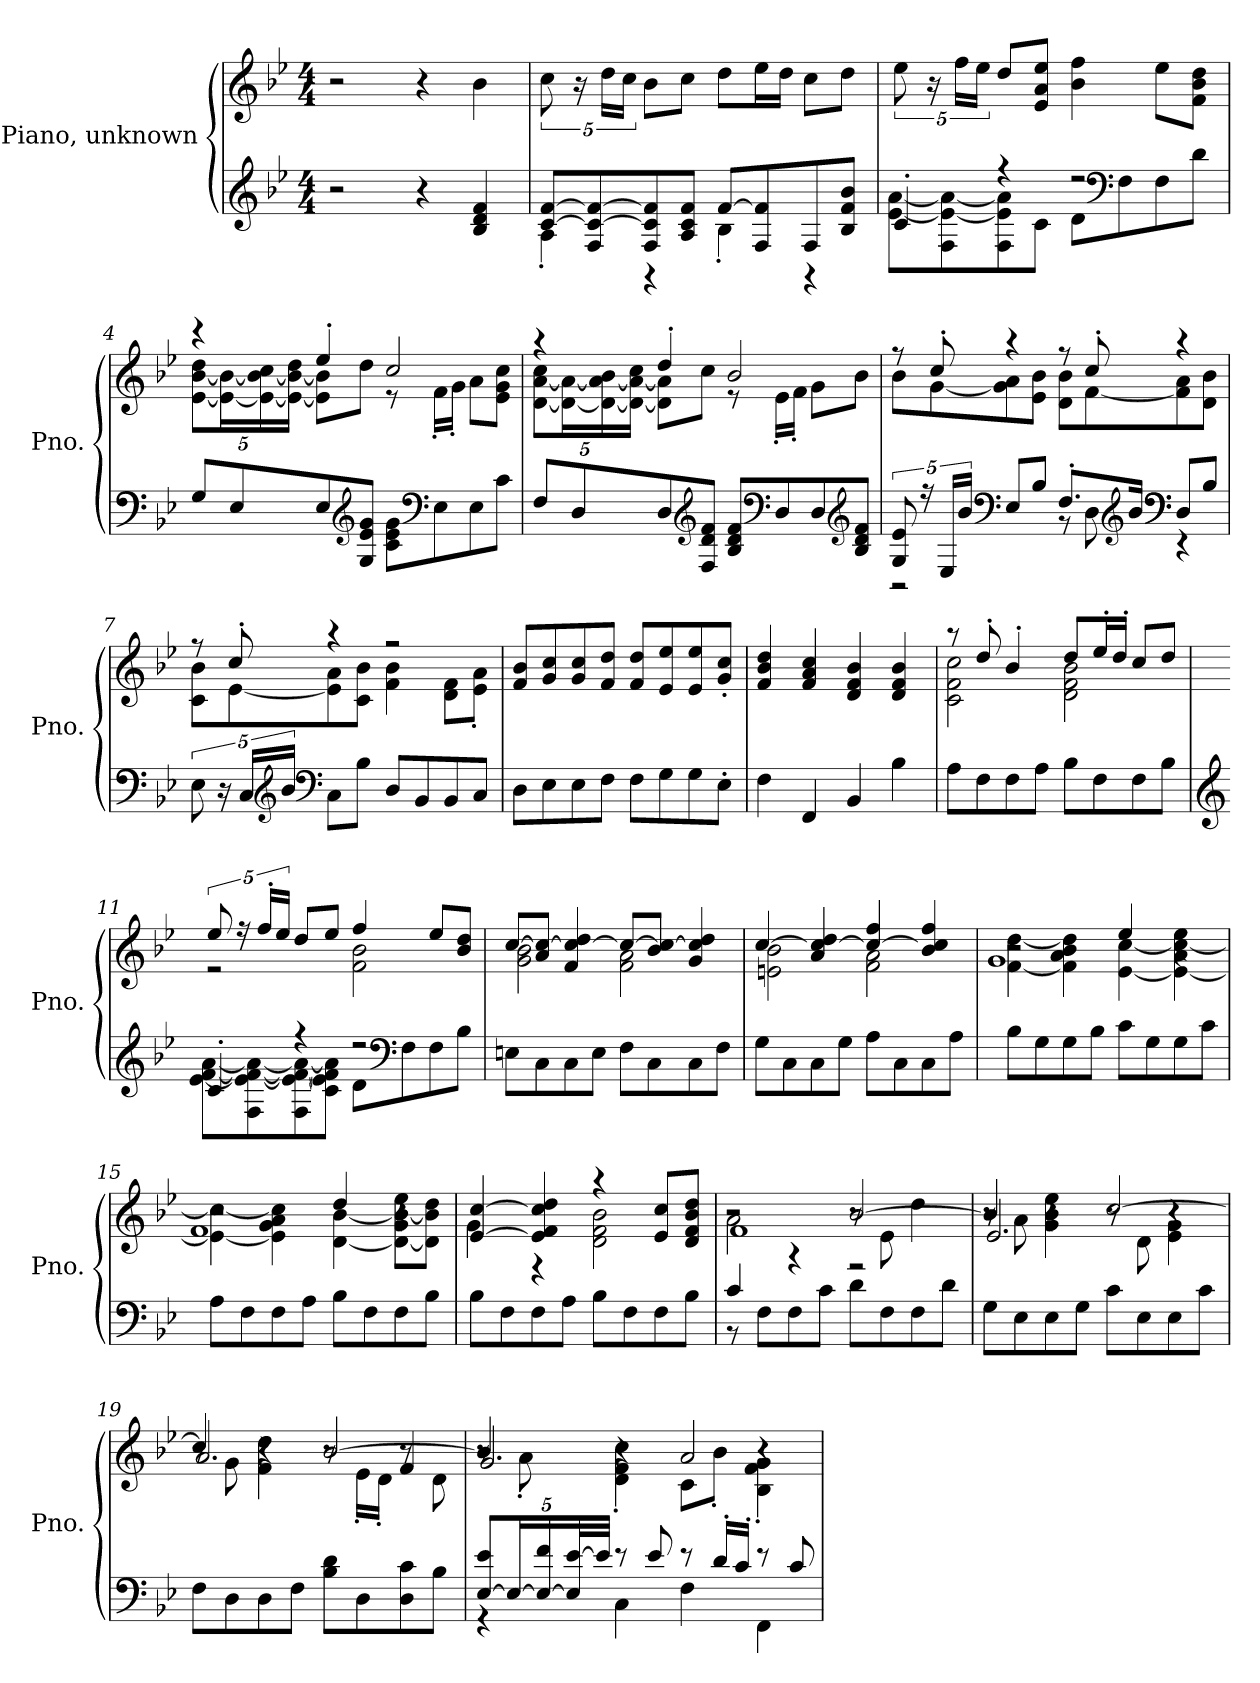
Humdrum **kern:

**kern	**kern
*part1	*part1
*staff2	*staff1
*I"Piano, unknown	*
*I'Pno.	*
*clefG2	*clefG2
*k[b-e-]	*k[b-e-]
*M4/4	*M4/4
*MM120	*MM120
=1	=1
2r	2r
4r	4r
4B-/ 4d/ 4f/	4b-\
=2	=2
*^	*
[8c/ [8f/L	4A'\	10cc\
.	.	20r
8F/ 8c/_ 8f/_	.	.
.	.	20dd\LL
.	.	20cc\JJ
8F/ 8c/] 8f/]	4r	8b-\L
8A/ 8c/ 8f/J	.	8cc\J
[8f/L	4B-'\	8dd\L
8F/ 8f/]	.	16ee-\L
.	.	16dd\JJ
8F/	4r	8cc\L
8B-/ 8f/ 8b-/J	.	8dd\J
=3	=3	=3
4c'/	[8e-\ [8a\L	10ee-\
.	.	20r
.	8F\ 8e-\_ 8a\_	.
.	.	20ff\LL
.	.	20ee-\JJ
4r	8F\ 8e-\] 8a\]	8dd/L
.	8c\J	8e-/ 8a/ 8ee-/J
2r	8d\L	4b-\ 4ff\
*clefF4	*	*
.	8F\	.
.	8F\	8ee-\L
.	8d\J	8f\ 8b-\ 8dd\J
*v	*v	*
!!LO:LB:g=z
=4	=4
*	*^
*	*	*Xbrackettup
8G/L	4r	[10e-\ [10b-\ 10dd\L
.	.	20e-\_ 20b-\_L
8E-/	.	.
.	.	20e-\_ 20b-\_ 20cc\
.	.	20e-\_ 20b-\_ 20dd\JJ
8E-/	4ee-'/	8e-\] 8b-\]L
*clefG2	*	*
8G/ 8e-/ 8g/J	.	8dd\J
8c\ 8e-\ 8g\L	2cc/	8r
*clefF4	*	*
8E-\	.	16f'\LL
.	.	16g'\JJ
8E-\	.	8a\L
8c\J	.	8e-\ 8g\ 8cc\J
=5	=5	=5
8F/L	4r	[10d\ [10a\ 10cc\L
.	.	20d\_ 20a\_L
8D/	.	.
.	.	20d\_ 20a\_ 20b-\
.	.	20d\_ 20a\_ 20cc\JJ
8D/	4dd'/	8d\] 8a\]L
*clefG2	*	*
8F/ 8d/ 8f/J	.	8cc\J
8B-/ 8d/ 8f/L	2b-/	8r
*clefF4	*	*
8D/	.	16e-'\LL
.	.	16f'\JJ
8D/	.	8g\L
*clefG2	*	*
8B-/ 8d/ 8f/J	.	8b-\J
!!LO:LB:g=z	!!
=6	=6	=6
*^	*	*
10G/ 10e-/	2r	8r	8b-\L
20r	.	.	.
.	.	8cc'/	[8g\
20E-/LL	.	.	.
20b-/JJ	.	.	.
*clefF4	*	*	*
8E-/L	.	4r	8g\] 8a\
8B-/J	.	.	8e-\ 8b-\J
8.F'/L	8r	8r	8d\ 8b-\L
.	8D\	8cc'/	[8f\
*clefG2	*	*	*
16b-/Jk	.	.	.
*clefF4	*	*	*
8D/L	4r	4r	8f\] 8a\
8B-/J	.	.	8d\ 8b-\J
*v	*v	*	*
=7	=7	=7
10E-\	8r	8c\ 8b-\L
20r	.	.
.	8cc'/	[8e-\
20C/LL	.	.
*clefG2	*	*
20b-/JJ	.	.
*clefF4	*	*
8C\L	4r	8e-\] 8a\
8B-\J	.	8c\ 8b-\J
8D/L	2r	4f\ 4b-\
8BB-/	.	.
8BB-/	.	8d\ 8f\L
8C/J	.	8e-\' 8a\'J
*	*v	*v
=8	=8
8D\L	8f/ 8b-/L
8E-\	8g/ 8cc/
8E-\	8g/ 8cc/
8F\J	8f/ 8dd/J
8F\L	8f/ 8dd/L
8G\	8e-/ 8ee-/
8G\	8e-/ 8ee-/
8E-'\J	8g/' 8cc/'J
=9	=9
4F\	4f/ 4b-/ 4dd/
4FF/	4f/ 4a/ 4cc/
4BB-/	4d/ 4f/ 4b-/
4B-\	4d/ 4f/ 4b-/
!!LO:LB:g=z
=10	=10
*	*^
8A\L	8r	2c\ 2f\ 2cc\
8F\	8dd'/	.
8F\	4b-'/	.
8A\J	.	.
8B-\L	8dd/L	2d\ 2f\ 2b-\
8F\	16ee-'/L	.
.	16dd'/JJ	.
8F\	8cc/L	.
8B-\J	8dd/J	.
=11	=11	=11
*clefG2	*	*
*^	*	*
*	*	*brackettup	*
4c'/	[8e-\ [8f\ [8a\L	10ee-/	2r
.	.	20r	.
.	8F\ 8e-\_ 8f\_ 8a\_	.	.
.	.	20ff'/LL	.
.	.	20ee-/JJ	.
4r	8F\ 8e-\_ 8f\_ 8a\_	8dd/L	.
.	8c\ 8e-\] 8f\] 8a\]J	8ee-/J	.
2r	8d\L	4ff/	2f\ 2b-\
*clefF4	*	*	*
.	8F\	.	.
.	8F\	8ee-/L	.
.	8B-\J	8b-/ 8dd/J	.
*v	*v	*	*
=12	=12	=12
8En\L	[8cc/L	2g\ 2b-\
8C\	8a/ 8cc/_J	.
8C\	4f/ 4cc/_ 4dd/	.
8E\J	.	.
8F\L	8cc/L_	2f\ 2a\
8C\	8b-/ 8cc/_J	.
8C\	4g/ 4cc/] 4dd/	.
8F\J	.	.
!!LO:LB:g=z	!!
=13	=13	=13
8G\L	[4cc/	2en\ 2b-\
8C\	.	.
8C\	4a/ 4cc/_ 4dd/	.
8G\J	.	.
8A\L	4cc/_ 4ff/	2f\ 2a\
8C\	.	.
8C\	4b-/ 4cc/] 4ff/	.
8A\J	.	.
=14	=14	=14
*	*	*^
8B-\L	2r	[4f\ [4dd\	1g
8G\	.	.	.
8G\	.	4f\] 4a\ 4b-\ 4dd\]	.
8B-\J	.	.	.
8c\L	4ee-/	[4e-\ [4cc\	.
8G\	.	.	.
8G\	4r	4e-\_ 4a\ 4cc\_ 4ee-\	.
8c\J	.	.	.
=15	=15	=15	=15
8A\L	2r	4e-\_ 4cc\_	1f
8F\	.	.	.
8F\	.	4e-\] 4g\ 4a\ 4cc\]	.
8A\J	.	.	.
8B-\L	4dd/	[4d\ [4b-\	.
8F\	.	.	.
8F\	4r	8d\_ 8g\ 8b-\_ 8ee-\L	.
8B-\J	.	8d\] 8b-\] 8dd\J	.
*	*	*v	*v
=16	=16	=16
8B-\L	[4e-/ [4cc/	4g\
8F\	.	.
8F\	4e-/] 4f/ 4cc/] 4dd/	4r
8A\J	.	.
8B-\L	4r	2d\ 2f\ 2b-\
8F\	.	.
8F\	8e-/ 8cc/L	.
8B-\J	8d/ 8f/ 8b-/ 8dd/J	.
!!LO:LB:g=z
=17	=17	=17
*^	*	*^
4c/	8r	2r	2a\	1f
.	8F\L	.	.	.
4r	8F\	.	.	.
.	8c\J	.	.	.
2r	8d\L	[2b-/	8r	.
.	8F\	.	8e-\	.
.	8F\	.	4dd\	.
.	8d\J	.	.	.
*v	*v	*	*	*
=18	=18	=18	=18
8G\L	4b-/]	8r	2.e-/
8E-\	.	8a\	.
8E-\	4r	4g\ 4b-\ 4ee-\	.
8G\J	.	.	.
8c\L	[2cc/	8r	.
8E-\	.	8d\	.
8E-\	.	4e-\ 4g\	4r
8c\J	.	.	.
=19	=19	=19	=19
8F\L	4cc/]	8r	2.a/
8D\	.	8g\	.
8D\	4r	4f\ 4dd\	.
8F\J	.	.	.
8B-\ 8d\L	[2b-/	8r	.
8D\	.	16e-'\LL	.
.	.	16d'\JJ	.
8D\ 8c\	.	8r	4f/
8B-\J	.	8d\	.
=20	=20	=20	=20
*Xbrackettup	*	*	*
*^	*	*	*
[10E-/ 10e-/L	4r	4b-/]	8r	2.g/
20E-/L_	.	.	.	.
.	.	.	8a'\	.
20E-/_ 20f/	.	.	.	.
40E-/] [40e-/L	.	.	.	.
40e-/JJJ]	.	.	.	.
8r	4C\	4r	4d\' 4f\' 4cc\'	.
8e-/	.	.	.	.
8r	4F\	2a/	8c\L	.
16d'/LL	.	.	8b-'\J	.
16c'/JJ	.	.	.	.
8r	4FF\	.	4B-\' 4f\' 4g\'	4r
8c/	.	.	.	.
*v	*v	*	*	*
*	*v	*v	*v
=	=
*-	*-
